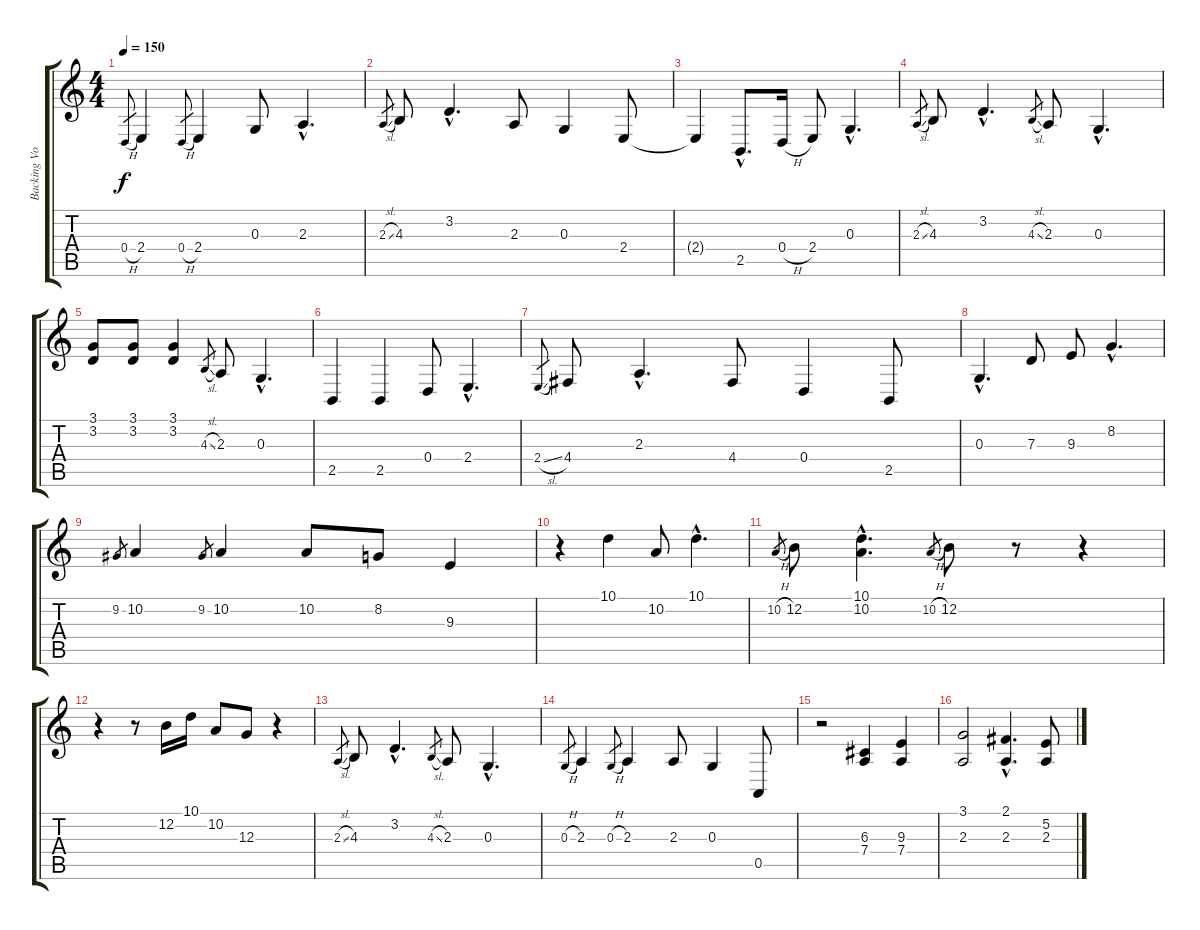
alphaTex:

\track ("Backing Vocals" "Backing Vo") {instrument tenorsax}
\staff {score tabs}
\tuning (E4 B3 G3 D3 A2 E2) {hide}
\ts (4 4)
\tempo 150
\clef g2
\ks c
0.4{h}.8{gr dy f} 2.4.4 0.4{h}.8{gr} 2.4.4 0.3.8 2.3{hac}.4{d} |
2.3{sl}.8{gr} 4.3.8 3.2{hac}.4{d} 2.3.8 0.3.4 2.4.8 |
2.4{t}.4 2.5{hac}.8{d} 0.4{h}.16 2.4.8 0.3{hac}.4{d} |
2.3{sl}.8{gr} 4.3.8 3.2{hac}.4{d} 4.3{sl}.8{gr} 2.3.8 0.3{hac}.4{d} |
(3.1 3.2).8 (3.1 3.2).8 (3.1 3.2).4 4.3{sl}.8{gr} 2.3.8 0.3{hac}.4{d} |
2.5.4 2.5.4 0.4.8 2.4{hac}.4{d} |
2.4{sl}.8{gr} 4.4.8 2.3{hac}.4{d} 4.4.8 0.4.4 2.5.8 |
0.3{hac}.4{d} 7.3.8 9.3.8 8.2{hac}.4{d} |
9.2.8{gr} 10.2.4 9.2.8{gr} 10.2.4 10.2.8 8.2.8 9.3.4 |
r.4 10.1.4 10.2.8 10.1{hac}.4{d} |
10.2{h}.8{gr} 12.2.8 (10.1{hac} 10.2{hac}).4{d} 10.2{h}.8{gr} 12.2.8 r.8 r.4 |
r.4 r.8 12.2.16 10.1.16 10.2.8 12.3.8 r.4 |
2.3{sl}.8{gr} 4.3.8 3.2{hac}.4{d} 4.3{sl}.8{gr} 2.3.8 0.3{hac}.4{d} |
0.3{h}.8{gr} 2.3.4 0.3{h}.8{gr} 2.3.4 2.3.8 0.3.4 0.5.8 |
r.2 (6.3 7.4).4{instrument tenorsax} (9.3 7.4).4 |
(3.1 2.3).2 (2.1{hac} 2.3{hac}).4{d} (5.2 2.3).8
